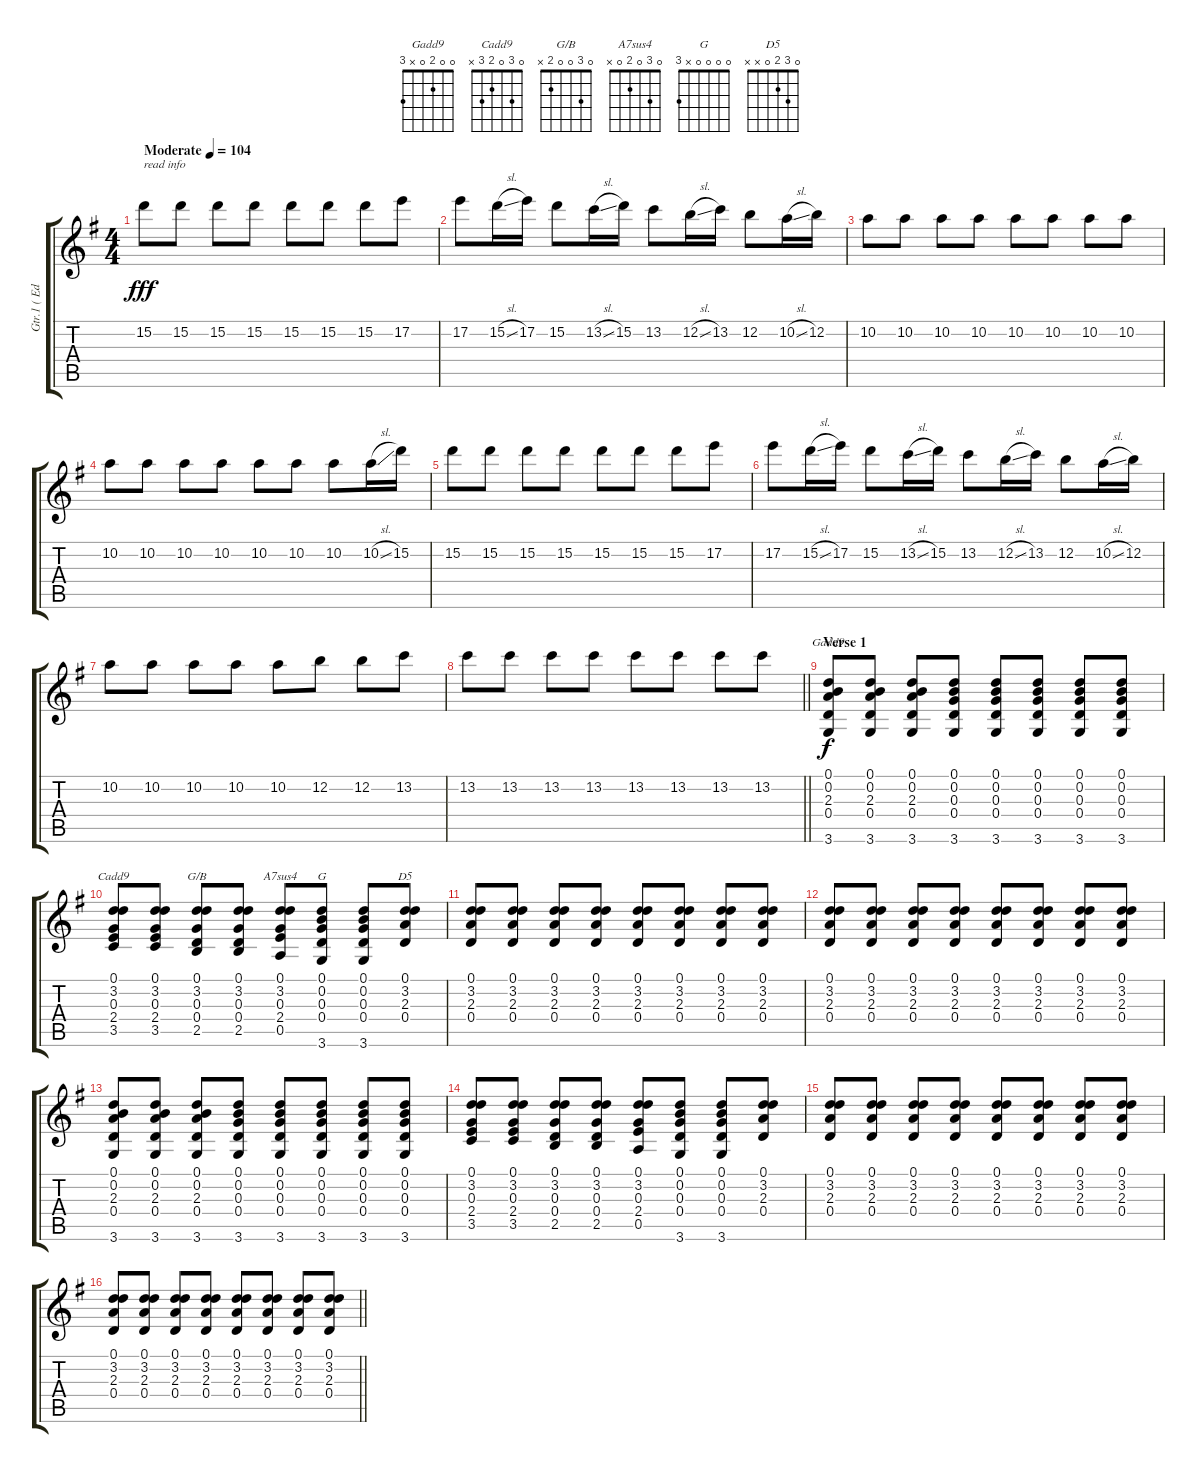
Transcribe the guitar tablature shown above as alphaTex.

\track ("Gtr.1 ( Edward O'Brien )" "Gtr.1 ( Ed") {instrument overdrivenguitar}
\staff {score tabs}
\tuning (D4 B3 G3 D3 A2 E2) {hide}
\chord ("Gadd9" 0 0 2 0 x 3)
\chord ("Cadd9" 0 3 0 2 3 x)
\chord ("G/B" 0 3 0 0 2 x)
\chord ("A7sus4" 0 3 0 2 0 x)
\chord ("G" 0 0 0 0 x 3)
\chord ("D5" 0 3 2 0 x x)
\ts (4 4)
\tempo (104 "Moderate")
\clef g2
\ks eminor
15.2.8{txt "read info" dy fff instrument overdrivenguitar} 15.2.8 15.2.8 15.2.8 15.2.8 15.2.8 15.2.8 17.2.8 |
17.2.8 15.2{sl}.16 17.2.16 15.2.8 13.2{sl}.16 15.2.16 13.2.8 12.2{sl}.16 13.2.16 12.2.8 10.2{sl}.16 12.2.16 |
10.2.8{instrument overdrivenguitar} 10.2.8 10.2.8 10.2.8 10.2.8 10.2.8 10.2.8 10.2.8 |
10.2.8 10.2.8 10.2.8 10.2.8 10.2.8 10.2.8 10.2.8 10.2{sl}.16 15.2.16 |
15.2.8 15.2.8 15.2.8 15.2.8 15.2.8 15.2.8 15.2.8 17.2.8 |
17.2.8 15.2{sl}.16 17.2.16 15.2.8 13.2{sl}.16 15.2.16 13.2.8 12.2{sl}.16 13.2.16 12.2.8 10.2{sl}.16 12.2.16 |
10.2.8 10.2.8 10.2.8 10.2.8 10.2.8 12.2.8 12.2.8 13.2.8 |
\barLineRight lightlight
13.2.8 13.2.8 13.2.8 13.2.8 13.2.8 13.2.8 13.2.8 13.2.8 |
\section ("" "Verse 1")
(0.1 0.2 2.3 0.4 3.6).8{ch "Gadd9" dy f instrument overdrivenguitar} (0.1 0.2 2.3 0.4 3.6).8 (0.1 0.2 2.3 0.4 3.6).8 (0.1 0.2 0.3 0.4 3.6).8 (0.1 0.2 0.3 0.4 3.6).8 (0.1 0.2 0.3 0.4 3.6).8 (0.1 0.2 0.3 0.4 3.6).8 (0.1 0.2 0.3 0.4 3.6).8 |
(0.1 3.2 0.3 2.4 3.5).8{ch "Cadd9"} (0.1 3.2 0.3 2.4 3.5).8 (0.1 3.2 0.3 0.4 2.5).8{ch "G/B"} (0.1 3.2 0.3 0.4 2.5).8 (0.1 3.2 0.3 2.4 0.5).8{ch "A7sus4"} (0.1 0.2 0.3 0.4 3.6).8{ch "G"} (0.1 0.2 0.3 0.4 3.6).8 (0.1 3.2 2.3 0.4).8{ch "D5"} |
(0.1 3.2 2.3 0.4).8 (0.1 3.2 2.3 0.4).8 (0.1 3.2 2.3 0.4).8 (0.1 3.2 2.3 0.4).8 (0.1 3.2 2.3 0.4).8 (0.1 3.2 2.3 0.4).8 (0.1 3.2 2.3 0.4).8 (0.1 3.2 2.3 0.4).8 |
(0.1 3.2 2.3 0.4).8 (0.1 3.2 2.3 0.4).8 (0.1 3.2 2.3 0.4).8 (0.1 3.2 2.3 0.4).8 (0.1 3.2 2.3 0.4).8 (0.1 3.2 2.3 0.4).8 (0.1 3.2 2.3 0.4).8 (0.1 3.2 2.3 0.4).8 |
(0.1 0.2 2.3 0.4 3.6).8 (0.1 0.2 2.3 0.4 3.6).8 (0.1 0.2 2.3 0.4 3.6).8 (0.1 0.2 0.3 0.4 3.6).8 (0.1 0.2 0.3 0.4 3.6).8 (0.1 0.2 0.3 0.4 3.6).8 (0.1 0.2 0.3 0.4 3.6).8 (0.1 0.2 0.3 0.4 3.6).8 |
(0.1 3.2 0.3 2.4 3.5).8 (0.1 3.2 0.3 2.4 3.5).8 (0.1 3.2 0.3 0.4 2.5).8 (0.1 3.2 0.3 0.4 2.5).8 (0.1 3.2 0.3 2.4 0.5).8 (0.1 0.2 0.3 0.4 3.6).8 (0.1 0.2 0.3 0.4 3.6).8 (0.1 3.2 2.3 0.4).8 |
(0.1 3.2 2.3 0.4).8 (0.1 3.2 2.3 0.4).8 (0.1 3.2 2.3 0.4).8 (0.1 3.2 2.3 0.4).8 (0.1 3.2 2.3 0.4).8 (0.1 3.2 2.3 0.4).8 (0.1 3.2 2.3 0.4).8 (0.1 3.2 2.3 0.4).8 |
\barLineRight lightlight
(0.1 3.2 2.3 0.4).8 (0.1 3.2 2.3 0.4).8 (0.1 3.2 2.3 0.4).8 (0.1 3.2 2.3 0.4).8 (0.1 3.2 2.3 0.4).8 (0.1 3.2 2.3 0.4).8 (0.1 3.2 2.3 0.4).8 (0.1 3.2 2.3 0.4).8
